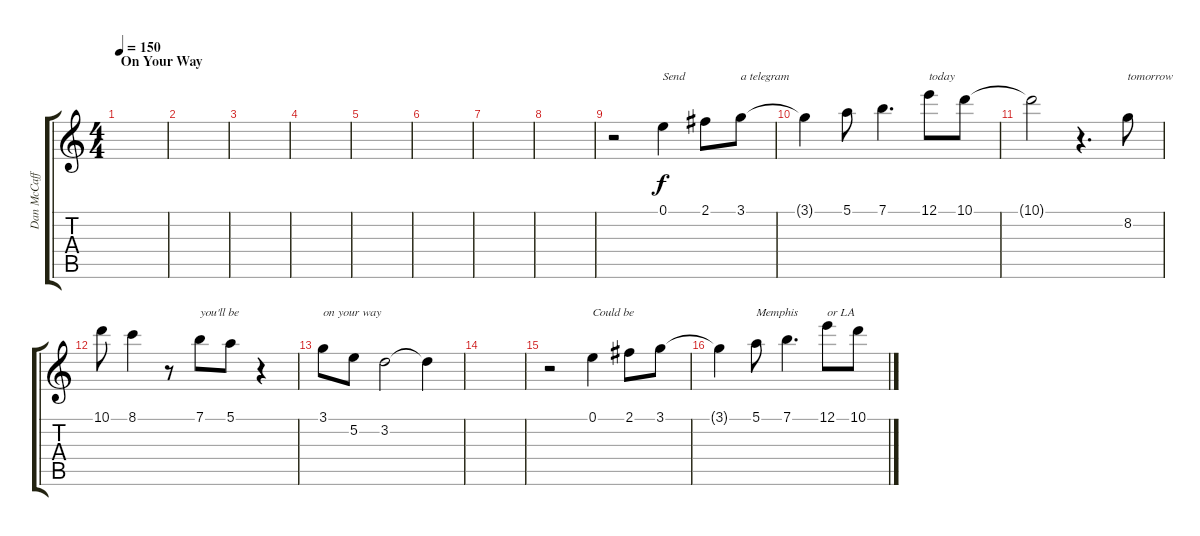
\track ("Dan McCafferty (vocals)" "Dan McCaff") {instrument electricguitarjazz}
\staff {score tabs}
\tuning (E4 B3 G3 D3 A2 E2) {hide}
\ts (4 4)
\section ("" "On Your Way")
\tempo 150
\clef g2
\ks c
|
|
|
|
|
|
|
|
r.2 0.1.4{txt "Send"} 2.1.8 3.1.8{txt "a telegram"} |
3.1{t}.4 5.1.8 7.1.4{d} 12.1.8{txt "today"} 10.1.8 |
10.1{t}.2 r.4{d} 8.2.8{txt "tomorrow"} |
10.1.8 8.1.4 r.8 7.1.8{txt "you'll be"} 5.1.8 r.4 |
3.1.8{txt "on your way"} 5.2.8 3.2.2 3.2{t}.4 |
|
r.2 0.1.4{txt "Could be"} 2.1.8 3.1.8 |
3.1{t}.4 5.1.8{txt "Memphis"} 7.1.4{d} 12.1.8{txt "or LA"} 10.1.8
